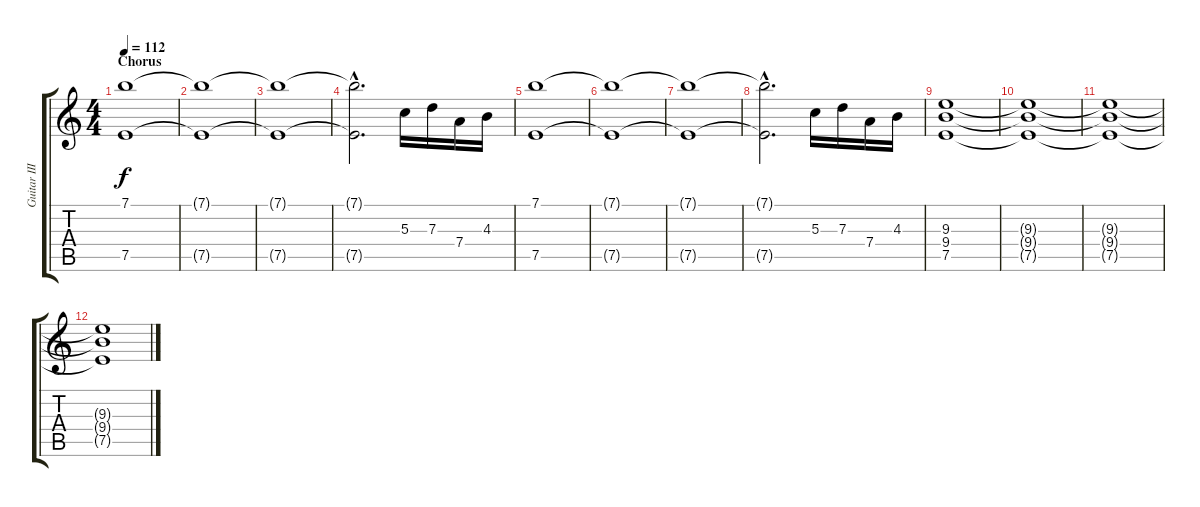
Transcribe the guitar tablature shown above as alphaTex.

\track ("Guitar III" "Guitar III") {instrument distortionguitar}
\staff {score tabs}
\tuning (E4 B3 G3 D3 A2 E2) {hide}
\ts (4 4)
\section ("" "Chorus")
\tempo 112
\clef g2
\ks c
(7.1 7.5).1{dy f volume 5} |
(7.1{t} 7.5{t}).1 |
(7.1{t} 7.5{t}).1 |
(7.1{hac t} 7.5{hac t}).2{d} 5.3.16{volume 13} 7.3.16 7.4.16 4.3.16 |
(7.1 7.5).1{volume 5} |
(7.1{t} 7.5{t}).1 |
(7.1{t} 7.5{t}).1 |
(7.1{hac t} 7.5{hac t}).2{d} 5.3.16{volume 13} 7.3.16 7.4.16 4.3.16 |
(9.3 9.4 7.5).1 |
(9.3{t} 9.4{t} 7.5{t}).1 |
(9.3{t} 9.4{t} 7.5{t}).1 |
(9.3{t} 9.4{t} 7.5{t}).1
